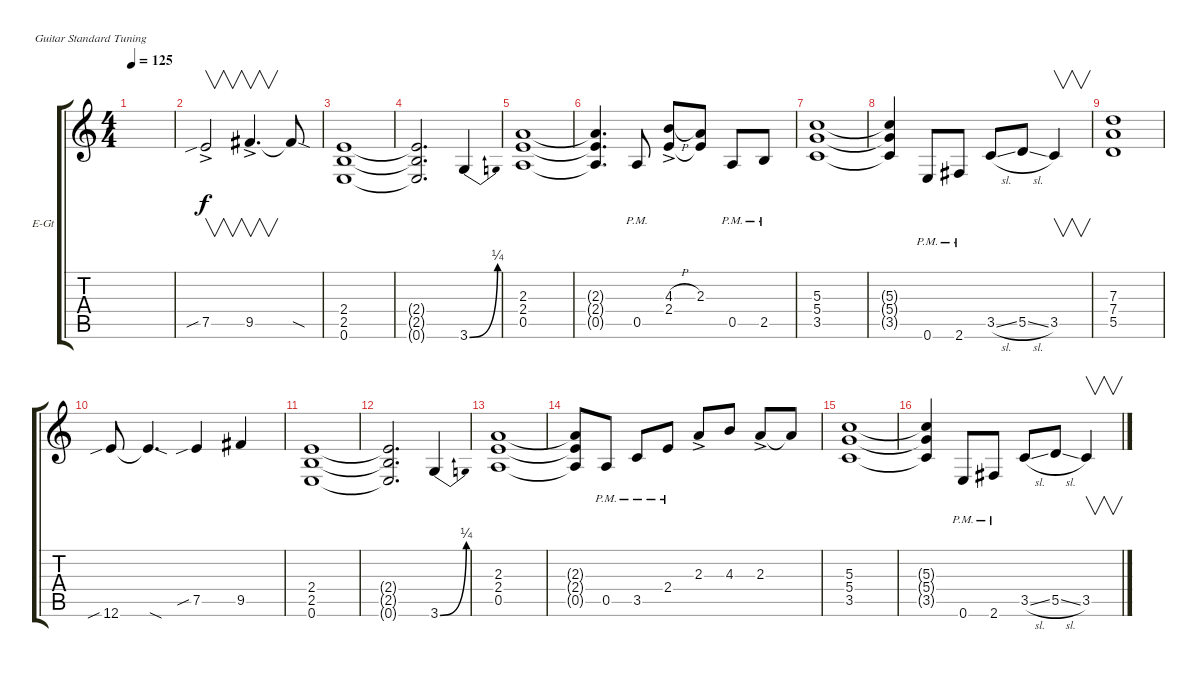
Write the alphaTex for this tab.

\defaultSystemsLayout 4
\bracketExtendMode groupsimilarinstruments
\firstSystemTrackNameOrientation horizontal
\otherSystemsTrackNameOrientation horizontal
\track ("Rhythm Distortion" "E-Gt") {instrument distortionguitar}
\staff {score tabs}
\tuning (E4 B3 G3 D3 A2 E2)
\ts (4 4)
\tempo 125
\clef g2
\ks c
|
7.5{sib ac}.2{v} 9.5{ac}.4{v d} 9.5{sod t}.8 |
(2.4 2.5 0.6).1 |
(2.4{t} 2.5{t} 0.6{t}).2{d} 3.6{be (bend 0 0 15 1)}.4 |
(2.3 2.4 0.5).1 |
(2.3{t} 2.4{t} 0.5{t}).4{d} 0.5{pm}.8 (4.3{h ac} 2.4{ac}).8 (2.3 2.4{t}).8 0.5{pm}.8 2.5{pm}.8 |
(5.3 5.4 3.5).1 |
(5.3{t} 5.4{t} 3.5{t}).4 0.6{pm}.8 2.6{pm}.8 3.5{sl}.8 5.5{sl}.8 3.5.4{v} |
(7.3 7.4 5.5).1 |
12.6{sib}.8 12.6{sod t}.4{d} 7.5{sib}.4 9.5.4 |
(2.4 2.5 0.6).1 |
(2.4{t} 2.5{t} 0.6{t}).2{d} 3.6{be (bend 0 0 15 1)}.4 |
(2.3 2.4 0.5).1 |
(2.3{t} 2.4{t} 0.5{t}).8 0.5{pm}.8 3.5{pm}.8 2.4{pm}.8 2.3{ac}.8 4.3.8 2.3{ac}.8 2.3{t}.8 |
(5.3 5.4 3.5).1 |
(5.3{t} 5.4{t} 3.5{t}).4 0.6{pm}.8 2.6{pm}.8 3.5{sl}.8 5.5{sl}.8 3.5.4{v}
